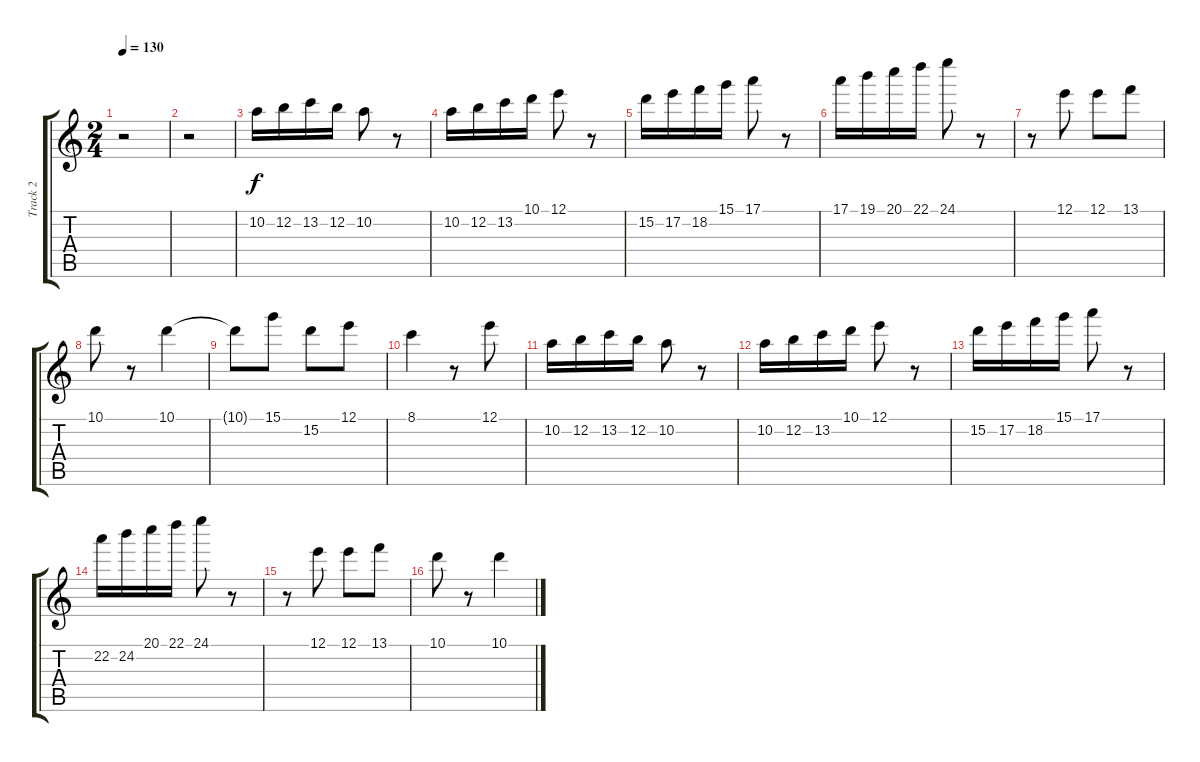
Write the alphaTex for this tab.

\track ("Track 2" "Track 2") {instrument distortionguitar}
\staff {score tabs}
\tuning (E4 B3 G3 D3 A2 E2) {hide}
\ts (2 4)
\tempo 130
\clef g2
\ks c
r.2{dy f instrument distortionguitar} |
r.2 |
10.2.16 12.2.16 13.2.16 12.2.16 10.2.8 r.8 |
10.2.16 12.2.16 13.2.16 10.1.16 12.1.8 r.8 |
15.2.16 17.2.16 18.2.16 15.1.16 17.1.8 r.8 |
17.1.16 19.1.16 20.1.16 22.1.16 24.1.8 r.8 |
r.8 12.1.8 12.1.8 13.1.8 |
10.1.8 r.8 10.1.4 |
10.1{t}.8 15.1.8 15.2.8 12.1.8 |
8.1.4 r.8 12.1.8 |
10.2.16 12.2.16 13.2.16 12.2.16 10.2.8 r.8 |
10.2.16 12.2.16 13.2.16 10.1.16 12.1.8 r.8 |
15.2.16 17.2.16 18.2.16 15.1.16 17.1.8 r.8 |
22.2.16 24.2.16 20.1.16 22.1.16 24.1.8 r.8 |
r.8 12.1.8 12.1.8 13.1.8 |
10.1.8 r.8 10.1.4
